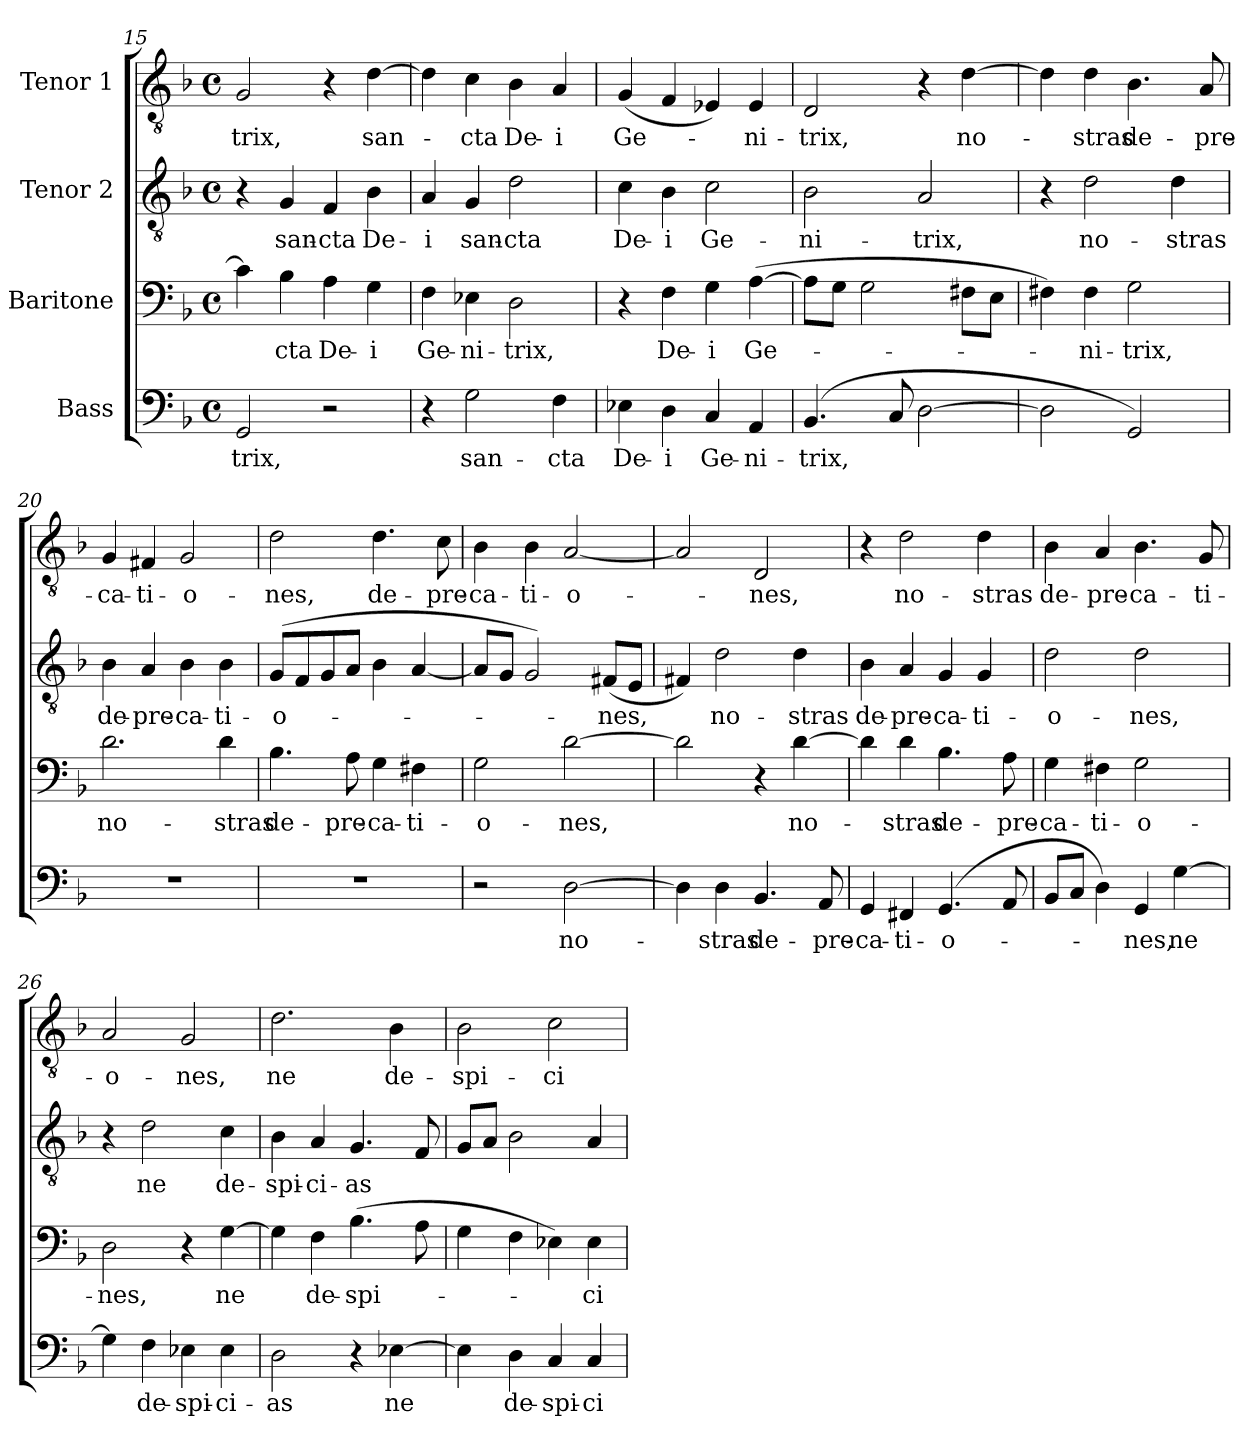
**kern	**text	**kern	**text	**kern	**text	**kern	**text
*part4	*part4	*part3	*part3	*part2	*part2	*part1	*part1
*staff4	*staff4	*staff3	*staff3	*staff2	*staff2	*staff1	*staff1
*I"Bass	*	*I"Baritone	*	*I"Tenor 2	*	*I"Tenor 1	*
*clefF4	*	*clefF4	*	*clefGv2	*	*clefGv2	*
*k[b-]	*	*k[b-]	*	*k[b-]	*	*k[b-]	*
*F:	*	*F:	*	*F:	*	*F:	*
*M4/4	*	*M4/4	*	*M4/4	*	*M4/4	*
*met(c)	*	*met(c)	*	*met(c)	*	*met(c)	*
=15	=15	=15	=15	=15	=15	=15	=15
2GG/	-trix,	4c\]	.	4r	.	2G/	-trix,
.	.	4B-\	-cta	4G/	san-	.	.
2r	.	4A\	De-	4F/	-cta	4r	.
.	.	4G\	-i	4B-\	De-	[4d\	san-
!!LO:LB:g=z
=16	=16	=16	=16	=16	=16	=16	=16
4r	.	4F\	Ge-	4A/	-i	4d\]	.
2G\	san-	4E-X\	-ni-	4G/	san-	4c\	-cta
.	.	2D\	-trix,	2d\	-cta	4B-\	De-
4F\	-cta	.	.	.	.	4A/	-i
=17	=17	=17	=17	=17	=17	=17	=17
4E-X\	De-	4r	.	4c\	De-	(4G/	Ge-
4D\	-i	4F\	De-	4B-\	-i	4F/	.
4C/	Ge-	4G\	-i	2c\	Ge-	4E-X/)	.
4AA/	-ni-	([4A\	Ge-	.	.	4E-/	-ni-
=18	=18	=18	=18	=18	=18	=18	=18
(4.BB-/	-trix,	8A\L]	.	2B-\	-ni-	2D/	-trix,
.	.	8G\J	.	.	.	.	.
.	.	2G\	.	.	.	.	.
8C/	.	.	.	.	.	.	.
[2D\	.	.	.	2A/	-trix,	4r	.
.	.	8F#X\L	.	.	.	[4d\	no-
.	.	8E\J	.	.	.	.	.
=19	=19	=19	=19	=19	=19	=19	=19
2D\]	.	4F#X\)	.	4r	.	4d\]	.
.	.	4F#\	-ni-	2d\	no-	4d\	-stras
2GG/)	.	2G\	-trix,	.	.	4.B-\	de-
.	.	.	.	4d\	-stras	.	.
.	.	.	.	.	.	8A/	-pre-
=20	=20	=20	=20	=20	=20	=20	=20
1r	.	2.d\	no-	4B-\	de-	4G/	-ca-
.	.	.	.	4A/	-pre-	4F#X/	-ti-
.	.	.	.	4B-\	-ca-	2G/	-o-
.	.	4d\	-stras	4B-\	-ti-	.	.
!!LO:LB:g=z
=21	=21	=21	=21	=21	=21	=21	=21
1r	.	4.B-\	de-	(8G/L	-o-	2d\	-nes,
.	.	.	.	8F/	.	.	.
.	.	.	.	8G/	.	.	.
.	.	8A\	-pre-	8A/J	.	.	.
.	.	4G\	-ca-	4B-\	.	4.d\	de-
.	.	4F#X\	-ti-	[4A/	.	.	.
.	.	.	.	.	.	8c\	-pre-
=22	=22	=22	=22	=22	=22	=22	=22
2r	.	2G\	-o-	8A/L]	.	4B-\	-ca-
.	.	.	.	8G/J	.	.	.
.	.	.	.	2G/)	.	4B-\	-ti-
[2D\	no-	[2d\	-nes,	.	.	[2A/	-o-
.	.	.	.	(8F#X/L	-nes,	.	.
.	.	.	.	8E/J	.	.	.
=23	=23	=23	=23	=23	=23	=23	=23
4D\]	.	2d\]	.	4F#X/)	.	2A/]	.
4D\	-stras	.	.	2d\	no-	.	.
4.BB-/	de-	4r	.	.	.	2D/	-nes,
.	.	[4d\	no-	4d\	-stras	.	.
8AA/	-pre-	.	.	.	.	.	.
=24	=24	=24	=24	=24	=24	=24	=24
4GG/	-ca-	4d\]	.	4B-\	de-	4r	.
4FF#X/	-ti-	4d\	-stras	4A/	-pre-	2d\	no-
(4.GG/	-o-	4.B-\	de-	4G/	-ca-	.	.
.	.	.	.	4G/	-ti-	4d\	-stras
8AA/	.	8A\	-pre-	.	.	.	.
=25	=25	=25	=25	=25	=25	=25	=25
8BB-/L	.	4G\	-ca-	2d\	-o-	4B-\	de-
8C/J	.	.	.	.	.	.	.
4D\)	.	4F#X\	-ti-	.	.	4A/	-pre-
4GG/	-nes,	2G\	-o-	2d\	-nes,	4.B-\	-ca-
[4G\	ne	.	.	.	.	.	.
.	.	.	.	.	.	8G/	-ti-
!!LO:PB:g=z
=26	=26	=26	=26	=26	=26	=26	=26
4G\]	.	2D\	-nes,	4r	.	2A/	-o-
4F\	de-	.	.	2d\	ne	.	.
4E-X\	-spi-	4r	.	.	.	2G/	-nes,
4E-\	-ci-	[4G\	ne	4c\	de-	.	.
=27	=27	=27	=27	=27	=27	=27	=27
2D\	-as	4G\]	.	4B-\	-spi-	2.d\	ne
.	.	4F\	de-	4A/	-ci-	.	.
4r	.	(4.B-\	-spi-	4.G/	-as	.	.
[4E-X\	ne	.	.	.	.	4B-\	de-
.	.	8A\	.	8F/	.	.	.
=28	=28	=28	=28	=28	=28	=28	=28
4E-\]	.	4G\	.	8G/L	.	2B-\	-spi-
.	.	.	.	8A/J	.	.	.
4D\	de-	4F\	.	2B-\	.	.	.
4C/	-spi-	4E-X\)	.	.	.	2c\	-ci-
4C/	-ci-	4E-\	-ci-	4A/	.	.	.
=	=	=	=	=	=	=	=
*-	*-	*-	*-	*-	*-	*-	*-
